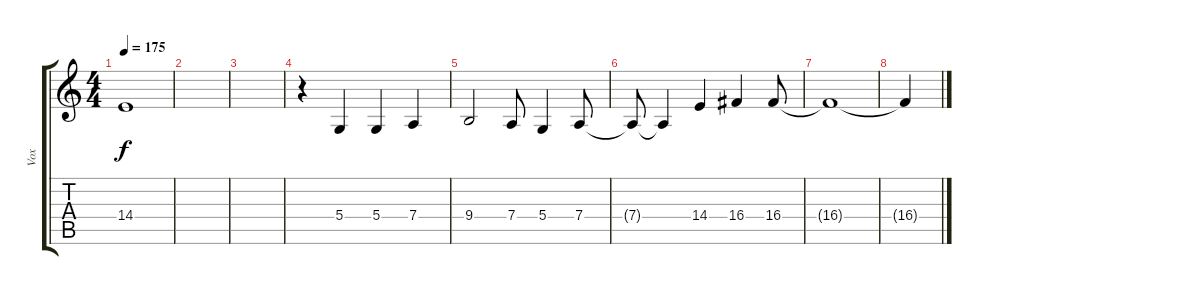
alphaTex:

\track ("Vox" "Vox") {instrument flute}
\staff {score tabs}
\tuning (E4 B3 G3 D3 A2 E2) {hide}
\ts (4 4)
\tempo 175
\clef g2
\ks c
14.4.1{dy f} |
|
|
r.4 5.4.4 5.4.4 7.4.4 |
9.4.2 7.4.8 5.4.4 7.4.8 |
7.4{t}.8 7.4{t}.4 14.4.4 16.4.4 16.4.8 |
16.4{t}.1 |
16.4{t}.4
